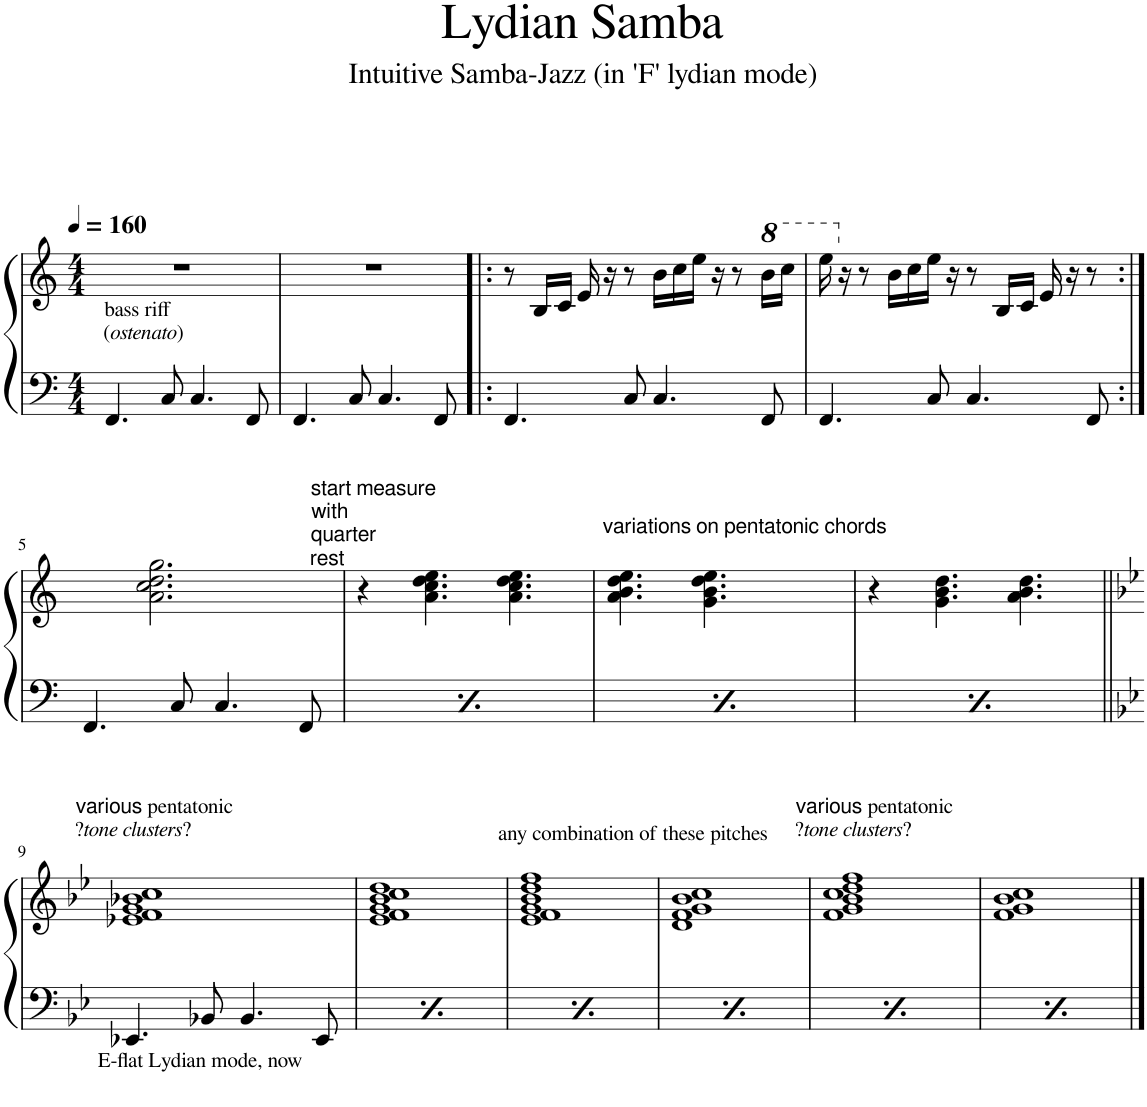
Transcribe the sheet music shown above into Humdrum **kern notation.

**kern	**kern
*part1	*part1
*staff2	*staff1
*I"Piano	*
*I'Pno.	*
*clefF4	*clefG2
*k[]	*k[]
*M4/4	*M4/4
*MM160	*MM160
=1	=1
!LO:TX:a:t=bass riff	!
!LO:TX:a:t=(	!
!LO:TX:a:i:t=ostenato	!
!LO:TX:a:t=)	!
4.FF/	1r
8C/	.
4.C/	.
8FF/	.
=2	=2
4.FF/	1r
8C/	.
4.C/	.
8FF/	.
=3!|:	=3!|:
4.FF/	8r
.	16B/LL
.	16c/JJ
.	16e/
.	16r
8C/	8r
4.C/	16b\LL
.	16cc\
.	16ee\JJ
.	16r
.	8r
*	*8va
8FF/	16bb\LL
.	16ccc\JJ
=4	=4
4.FF/	16eee\
*	*X8va
.	16r
.	8r
.	16b\LL
.	16cc\
8C/	16ee\JJ
.	16r
4.C/	8r
.	16B/LL
.	16c/JJ
.	16e/
.	16r
8FF/	8r
!!LO:LB:g=z
=5:|!	=5:|!
4.FF/	4f
.	2.a\ 2.cc\ 2.dd\ 2.gg\
8C/	.
4.C/	.
8FF/	.
=6	=6
!	!LO:TX:a:t=start measure
!	!LO:TX:a:t=with
!	!LO:TX:a:t=quarter
!	!LO:TX:a:t=rest
4.FF/	4r
.	4.a\ 4.cc\ 4.dd\ 4.ee\
8C/	.
4.C/	.
.	4.a\ 4.cc\ 4.dd\ 4.ee\
8FF/	.
=7	=7
!	!LO:TX:a:t=variations on pentatonic chords
4.FF/	4.a\ 4.b\ 4.dd\ 4.ee\
8C/	4.g\ 4.b\ 4.dd\ 4.ee\
4.C/	.
.	4ryy
8FF/	.
=8	=8
4.FF/	4r
.	4.g\ 4.b\ 4.dd\
8C/	.
4.C/	.
.	4.a\ 4.b\ 4.dd\
8FF/	.
!!LO:LB:g=z
=9||	=9||
*k[b-e-]	*k[b-e-]
!	!LO:TX:a:t=various
!	!LO:TX:a:t=pentatonic
!	!LO:TX:a:t=?
!	!LO:TX:a:i:t=tone clusters
!	!LO:TX:a:t=?
!LO:TX:b:t=E-flat Lydian mode, now	!
4.EE-X/	1e-X 1f 1g 1b-X 1cc
8BB-X/	.
4.BB-/	.
8EE-/	.
=10	=10
!LO:TX:b:t=E-flat Lydian mode, now	!
4.EE-X/	1e-X 1f 1g 1b-X 1cc 1dd
8BB-X/	.
4.BB-/	.
8EE-/	.
=11	=11
!	!LO:TX:a:t=any combination of these pitches
!LO:TX:b:t=E-flat Lydian mode, now	!
4.EE-X/	1e- 1f 1g 1b- 1dd 1ff
8BB-X/	.
4.BB-/	.
8EE-/	.
=12	=12
!LO:TX:b:t=E-flat Lydian mode, now	!
4.EE-X/	1d 1f 1g 1b- 1cc
8BB-X/	.
4.BB-/	.
8EE-/	.
=13	=13
!	!LO:TX:a:t=various
!	!LO:TX:a:t=pentatonic
!	!LO:TX:a:t=?
!	!LO:TX:a:i:t=tone clusters
!	!LO:TX:a:t=?
!LO:TX:b:t=E-flat Lydian mode, now	!
4.EE-X/	1f 1g 1b-X 1cc 1dd 1ff
8BB-X/	.
4.BB-/	.
8EE-/	.
=14	=14
!LO:TX:b:t=E-flat Lydian mode, now	!
4.EE-X/	1f 1g 1b- 1cc
8BB-X/	.
4.BB-/	.
8EE-/	.
==	==
*-	*-
